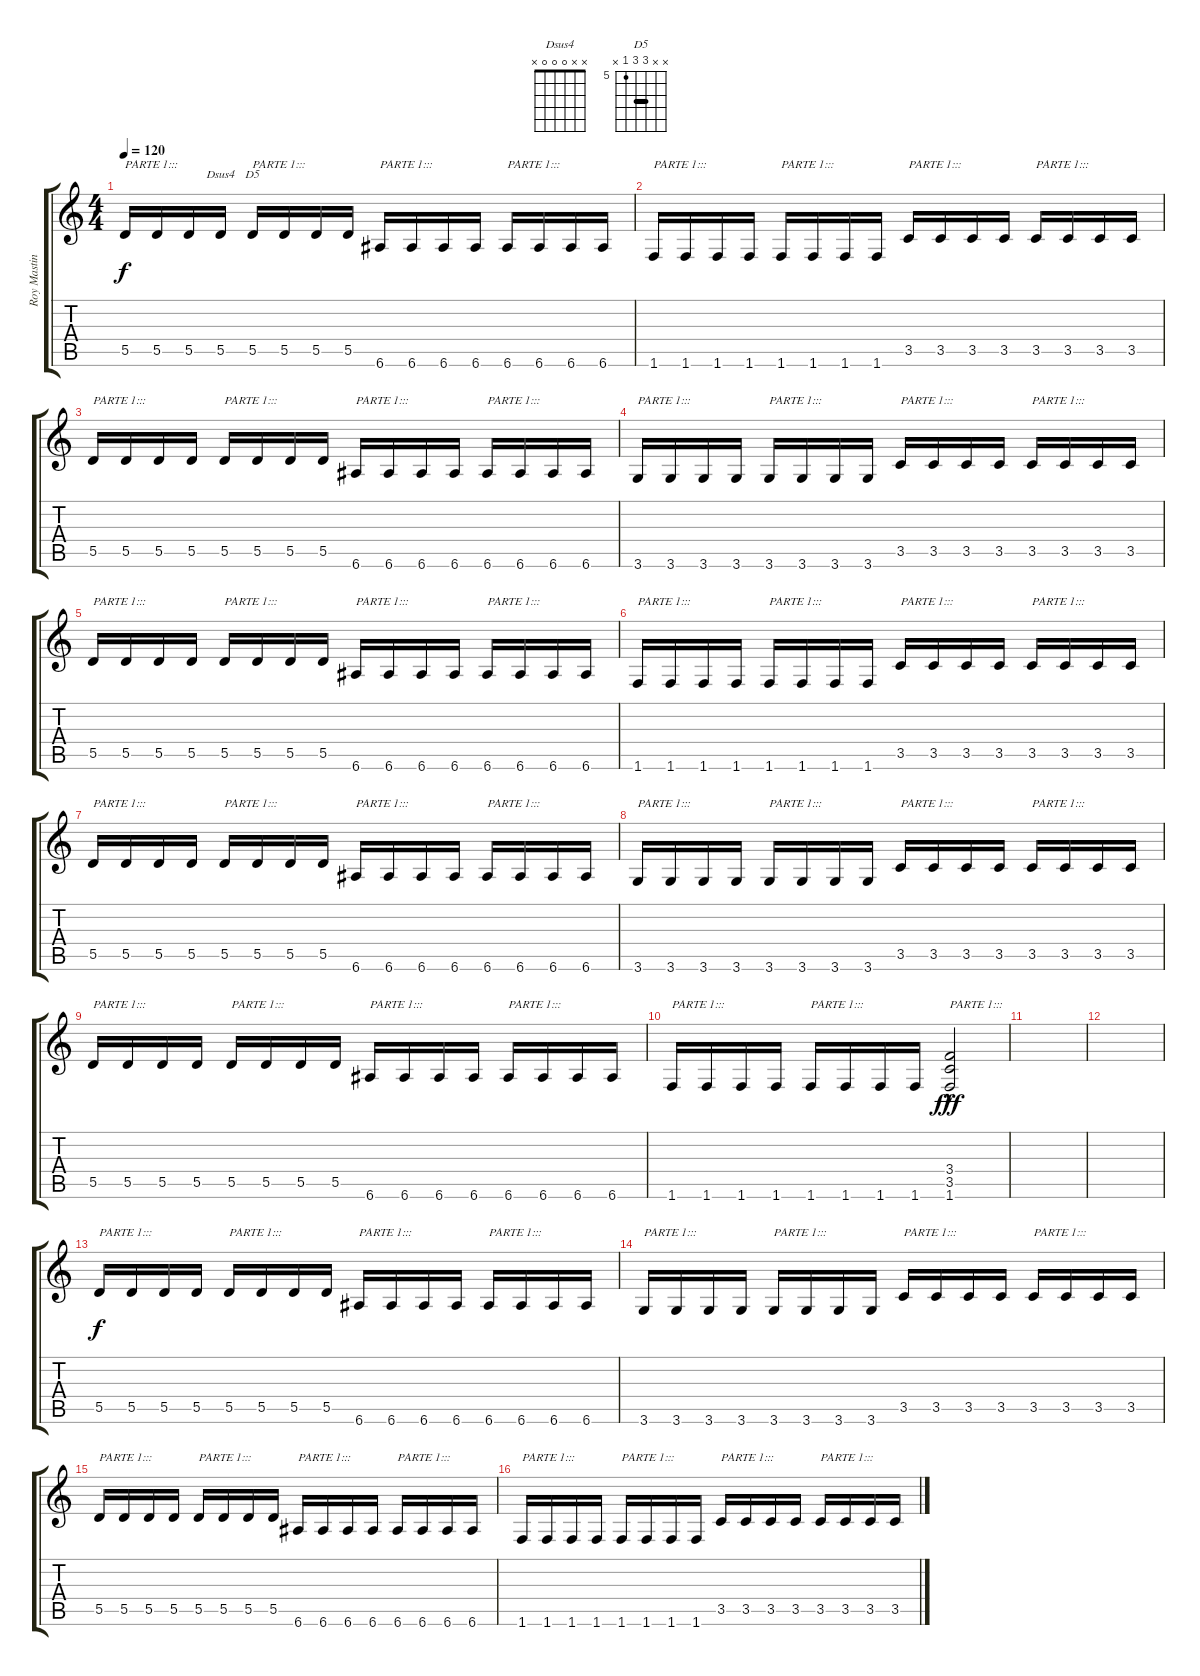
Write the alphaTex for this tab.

\track ("Roy Mastin" "Roy Mastin") {instrument electricguitarjazz}
\staff {score tabs}
\tuning (E4 B3 G3 D3 A2 E2) {hide}
\chord ("Dsus4" x x 0 0 0 x)
\chord ("D5" x x 7 7 5 x) {firstfret 5 barre 7}
\ts (4 4)
\tempo 120
\clef g2
\ks c
5.5.16{txt "PARTE 1:::" dy f} 5.5.16 5.5.16 5.5.16{ch "Dsus4"} 5.5.16{ch "D5" txt "PARTE 1:::"} 5.5.16 5.5.16 5.5.16 6.6.16{txt "PARTE 1:::"} 6.6.16 6.6.16 6.6.16 6.6.16{txt "PARTE 1:::"} 6.6.16 6.6.16 6.6.16 |
1.6.16{txt "PARTE 1:::"} 1.6.16 1.6.16 1.6.16 1.6.16{txt "PARTE 1:::"} 1.6.16 1.6.16 1.6.16 3.5.16{txt "PARTE 1:::"} 3.5.16 3.5.16 3.5.16 3.5.16{txt "PARTE 1:::"} 3.5.16 3.5.16 3.5.16 |
5.5.16{txt "PARTE 1:::"} 5.5.16 5.5.16 5.5.16 5.5.16{txt "PARTE 1:::"} 5.5.16 5.5.16 5.5.16 6.6.16{txt "PARTE 1:::"} 6.6.16 6.6.16 6.6.16 6.6.16{txt "PARTE 1:::"} 6.6.16 6.6.16 6.6.16 |
3.6.16{txt "PARTE 1:::"} 3.6.16 3.6.16 3.6.16 3.6.16{txt "PARTE 1:::"} 3.6.16 3.6.16 3.6.16 3.5.16{txt "PARTE 1:::"} 3.5.16 3.5.16 3.5.16 3.5.16{txt "PARTE 1:::"} 3.5.16 3.5.16 3.5.16 |
5.5.16{txt "PARTE 1:::"} 5.5.16 5.5.16 5.5.16 5.5.16{txt "PARTE 1:::"} 5.5.16 5.5.16 5.5.16 6.6.16{txt "PARTE 1:::"} 6.6.16 6.6.16 6.6.16 6.6.16{txt "PARTE 1:::"} 6.6.16 6.6.16 6.6.16 |
1.6.16{txt "PARTE 1:::"} 1.6.16 1.6.16 1.6.16 1.6.16{txt "PARTE 1:::"} 1.6.16 1.6.16 1.6.16 3.5.16{txt "PARTE 1:::"} 3.5.16 3.5.16 3.5.16 3.5.16{txt "PARTE 1:::"} 3.5.16 3.5.16 3.5.16 |
5.5.16{txt "PARTE 1:::"} 5.5.16 5.5.16 5.5.16 5.5.16{txt "PARTE 1:::"} 5.5.16 5.5.16 5.5.16 6.6.16{txt "PARTE 1:::"} 6.6.16 6.6.16 6.6.16 6.6.16{txt "PARTE 1:::"} 6.6.16 6.6.16 6.6.16 |
3.6.16{txt "PARTE 1:::"} 3.6.16 3.6.16 3.6.16 3.6.16{txt "PARTE 1:::"} 3.6.16 3.6.16 3.6.16 3.5.16{txt "PARTE 1:::"} 3.5.16 3.5.16 3.5.16 3.5.16{txt "PARTE 1:::"} 3.5.16 3.5.16 3.5.16 |
5.5.16{txt "PARTE 1:::"} 5.5.16 5.5.16 5.5.16 5.5.16{txt "PARTE 1:::"} 5.5.16 5.5.16 5.5.16 6.6.16{txt "PARTE 1:::"} 6.6.16 6.6.16 6.6.16 6.6.16{txt "PARTE 1:::"} 6.6.16 6.6.16 6.6.16 |
1.6.16{txt "PARTE 1:::"} 1.6.16 1.6.16 1.6.16 1.6.16{txt "PARTE 1:::"} 1.6.16 1.6.16 1.6.16 (3.4{hac} 3.5{hac} 1.6{hac}).2{txt "PARTE 1:::" dy fff} |
|
|
5.5.16{txt "PARTE 1:::" dy f} 5.5.16 5.5.16 5.5.16 5.5.16{txt "PARTE 1:::"} 5.5.16 5.5.16 5.5.16 6.6.16{txt "PARTE 1:::"} 6.6.16 6.6.16 6.6.16 6.6.16{txt "PARTE 1:::"} 6.6.16 6.6.16 6.6.16 |
3.6.16{txt "PARTE 1:::"} 3.6.16 3.6.16 3.6.16 3.6.16{txt "PARTE 1:::"} 3.6.16 3.6.16 3.6.16 3.5.16{txt "PARTE 1:::"} 3.5.16 3.5.16 3.5.16 3.5.16{txt "PARTE 1:::"} 3.5.16 3.5.16 3.5.16 |
5.5.16{txt "PARTE 1:::"} 5.5.16 5.5.16 5.5.16 5.5.16{txt "PARTE 1:::"} 5.5.16 5.5.16 5.5.16 6.6.16{txt "PARTE 1:::"} 6.6.16 6.6.16 6.6.16 6.6.16{txt "PARTE 1:::"} 6.6.16 6.6.16 6.6.16 |
1.6.16{txt "PARTE 1:::"} 1.6.16 1.6.16 1.6.16 1.6.16{txt "PARTE 1:::"} 1.6.16 1.6.16 1.6.16 3.5.16{txt "PARTE 1:::"} 3.5.16 3.5.16 3.5.16 3.5.16{txt "PARTE 1:::"} 3.5.16 3.5.16 3.5.16
